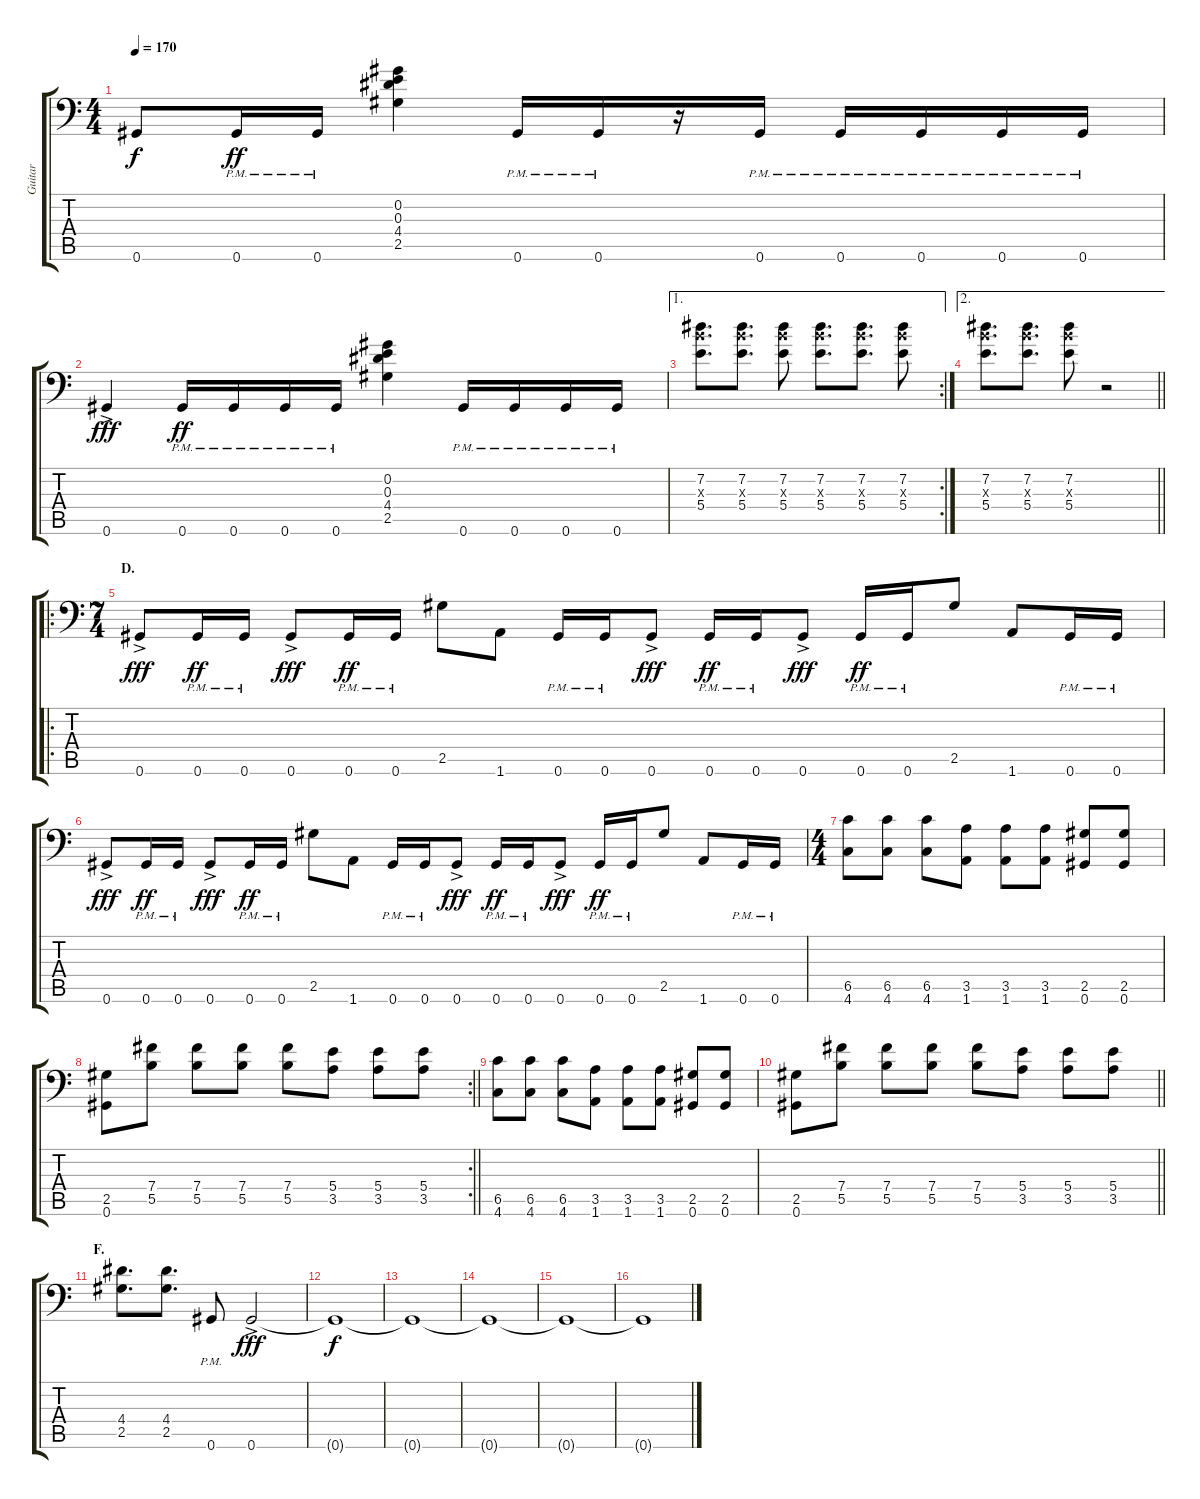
\track ("Guitar" "Guitar") {instrument distortionguitar}
\staff {score tabs}
\tuning (Db4 Ab3 E3 B2 Gb2 Ab1) {hide}
\ts (4 4)
\tempo 170
\clef f4
\ks c
0.6{t}.8{dy f} 0.6{pm}.16{dy ff} 0.6{pm}.16 (0.2 0.3 4.4 2.5).4 0.6{pm}.16 0.6{pm}.16 r.16 0.6{pm}.16 0.6{pm}.16 0.6{pm}.16 0.6{pm}.16 0.6{pm}.16 |
0.6{ac}.4{dy fff} 0.6{pm}.16{dy ff} 0.6{pm}.16 0.6{pm}.16 0.6{pm}.16 (0.2 0.3 4.4 2.5).4 0.6{pm}.16 0.6{pm}.16 0.6{pm}.16 0.6{pm}.16 |
\ae 1
\rc 2
(7.2 7.3{x} 5.4).8{d} (7.2 7.3{x} 5.4).8{d} (7.2 7.3{x} 5.4).8 (7.2 7.3{x} 5.4).8{d} (7.2 7.3{x} 5.4).8{d} (7.2 7.3{x} 5.4).8 |
\ae 2
\barLineRight lightlight
(7.2 7.3{x} 5.4).8{d} (7.2 7.3{x} 5.4).8{d} (7.2 7.3{x} 5.4).8 r.2 |
\ro
\ts (7 4)
\section ("" "D.")
0.6{ac}.8{dy fff} 0.6{pm}.16{dy ff} 0.6{pm}.16 0.6{ac}.8{dy fff} 0.6{pm}.16{dy ff} 0.6{pm}.16 2.5.8 1.6.8 0.6{pm}.16 0.6{pm}.16 0.6{ac}.8{dy fff} 0.6{pm}.16{dy ff} 0.6{pm}.16 0.6{ac}.8{dy fff} 0.6{pm}.16{dy ff} 0.6{pm}.16 2.5.8 1.6.8 0.6{pm}.16 0.6{pm}.16 |
0.6{ac}.8{dy fff} 0.6{pm}.16{dy ff} 0.6{pm}.16 0.6{ac}.8{dy fff} 0.6{pm}.16{dy ff} 0.6{pm}.16 2.5.8 1.6.8 0.6{pm}.16 0.6{pm}.16 0.6{ac}.8{dy fff} 0.6{pm}.16{dy ff} 0.6{pm}.16 0.6{ac}.8{dy fff} 0.6{pm}.16{dy ff} 0.6{pm}.16 2.5.8 1.6.8 0.6{pm}.16 0.6{pm}.16 |
\ts (4 4)
(6.5 4.6).8 (6.5 4.6).8 (6.5 4.6).8 (3.5 1.6).8 (3.5 1.6).8 (3.5 1.6).8 (2.5 0.6).8 (2.5 0.6).8 |
\rc 2
\barLineRight lightlight
(2.5 0.6).8 (7.4 5.5).8 (7.4 5.5).8 (7.4 5.5).8 (7.4 5.5).8 (5.4 3.5).8 (5.4 3.5).8 (5.4 3.5).8 |
\section ("" "")
(6.5 4.6).8 (6.5 4.6).8 (6.5 4.6).8 (3.5 1.6).8 (3.5 1.6).8 (3.5 1.6).8 (2.5 0.6).8 (2.5 0.6).8 |
\barLineRight lightlight
(2.5 0.6).8 (7.4 5.5).8 (7.4 5.5).8 (7.4 5.5).8 (7.4 5.5).8 (5.4 3.5).8 (5.4 3.5).8 (5.4 3.5).8 |
\section ("" "F.")
(4.4 2.5).8{d} (4.4 2.5).8{d} 0.6{pm}.8 0.6{ac}.2{dy fff} |
0.6{t}.1{dy f} |
0.6{t}.1 |
0.6{t}.1 |
0.6{t}.1 |
0.6{t}.1
